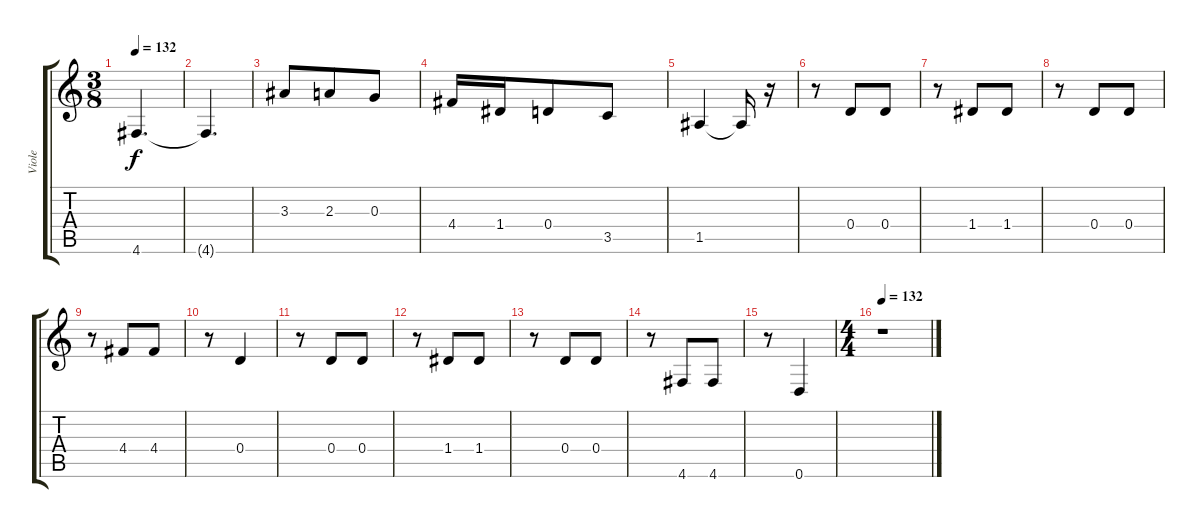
\track ("Viole" "Viole") {instrument overdrivenguitar}
\staff {score tabs}
\tuning (E4 B3 G3 D3 A2 D2) {hide}
\ts (3 8)
\tempo 132
\clef g2
\ks c
4.6.4{d dy f} |
4.6{t}.4{d} |
3.3.8 2.3.8 0.3.8 |
4.4.16 1.4.16 0.4.8 3.5.8 |
1.5.4 1.5{t}.16 r.16 |
r.8 0.4.8 0.4.8 |
r.8 1.4.8 1.4.8 |
r.8 0.4.8 0.4.8 |
r.8 4.4.8 4.4.8 |
r.8 0.4.4 |
r.8 0.4.8 0.4.8 |
r.8 1.4.8 1.4.8 |
r.8 0.4.8 0.4.8 |
r.8 4.6.8 4.6.8 |
r.8 0.6.4 |
\ts (4 4)
\tempo 132
r.1
